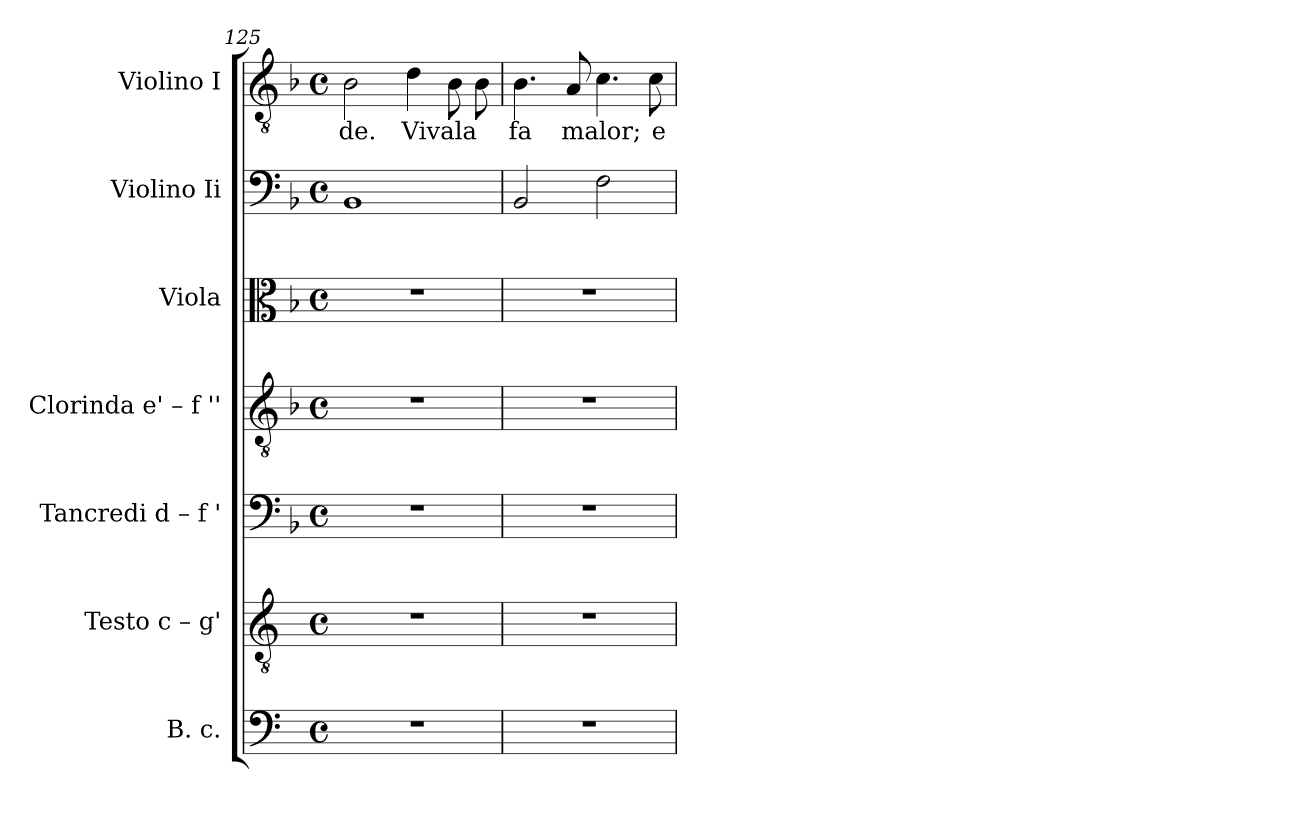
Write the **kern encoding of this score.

**kern	**kern	**kern	**kern	**kern	**kern	**kern	**text
*part7	*part6	*part5	*part4	*part3	*part2	*part1	*part1
*staff7	*staff6	*staff5	*staff4	*staff3	*staff2	*staff1	*staff1
*I"B. c.	*I"Testo  c – g'	*I"Tancredi  d – f '	*I"Clorinda  e' – f ''	*I"Viola	*I"Violino Ii	*I"Violino I	*
*clefF4	*clefGv2	*clefF4	*clefGv2	*clefC3	*clefF4	*clefGv2	*
*k[]	*k[]	*k[b-]	*k[b-]	*k[b-]	*k[b-]	*k[b-]	*
*C:	*C:	*F:	*F:	*F:	*F:	*F:	*
*M4/4	*M4/4	*M4/4	*M4/4	*M4/4	*M4/4	*M4/4	*
*met(c)	*met(c)	*met(c)	*met(c)	*met(c)	*met(c)	*met(c)	*
=125	=125	=125	=125	=125	=125	=125	=125
!	!	!	!	!	!	!	!LO:LY:b:cj
1r	1r	1r	1r	1r	1BB-	2B-\	de.
!	!	!	!	!	!	!	!LO:LY:b:cj
.	.	.	.	.	.	4d\	Vivala
!	!	!	!	!	!	!	!LO:LY:b:cj
.	.	.	.	.	.	8B-\	.
!	!	!	!	!	!	!	!LO:LY:b:cj
.	.	.	.	.	.	8B-\	.
=126	=126	=126	=126	=126	=126	=126	=126
!	!	!	!	!	!	!	!LO:LY:b:cj
1r	1r	1r	1r	1r	2BB-/	4.B-\	fa
!	!	!	!	!	!	!	!LO:LY:b:cj
.	.	.	.	.	.	8A/	malor;
!	!	!	!	!	!	!	!LO:LY:b:cj
.	.	.	.	.	2F\	4.c\	.
!	!	!	!	!	!	!	!LO:LY:b:cj
.	.	.	.	.	.	8c\	e
=	=	=	=	=	=	=	=
*-	*-	*-	*-	*-	*-	*-	*-
